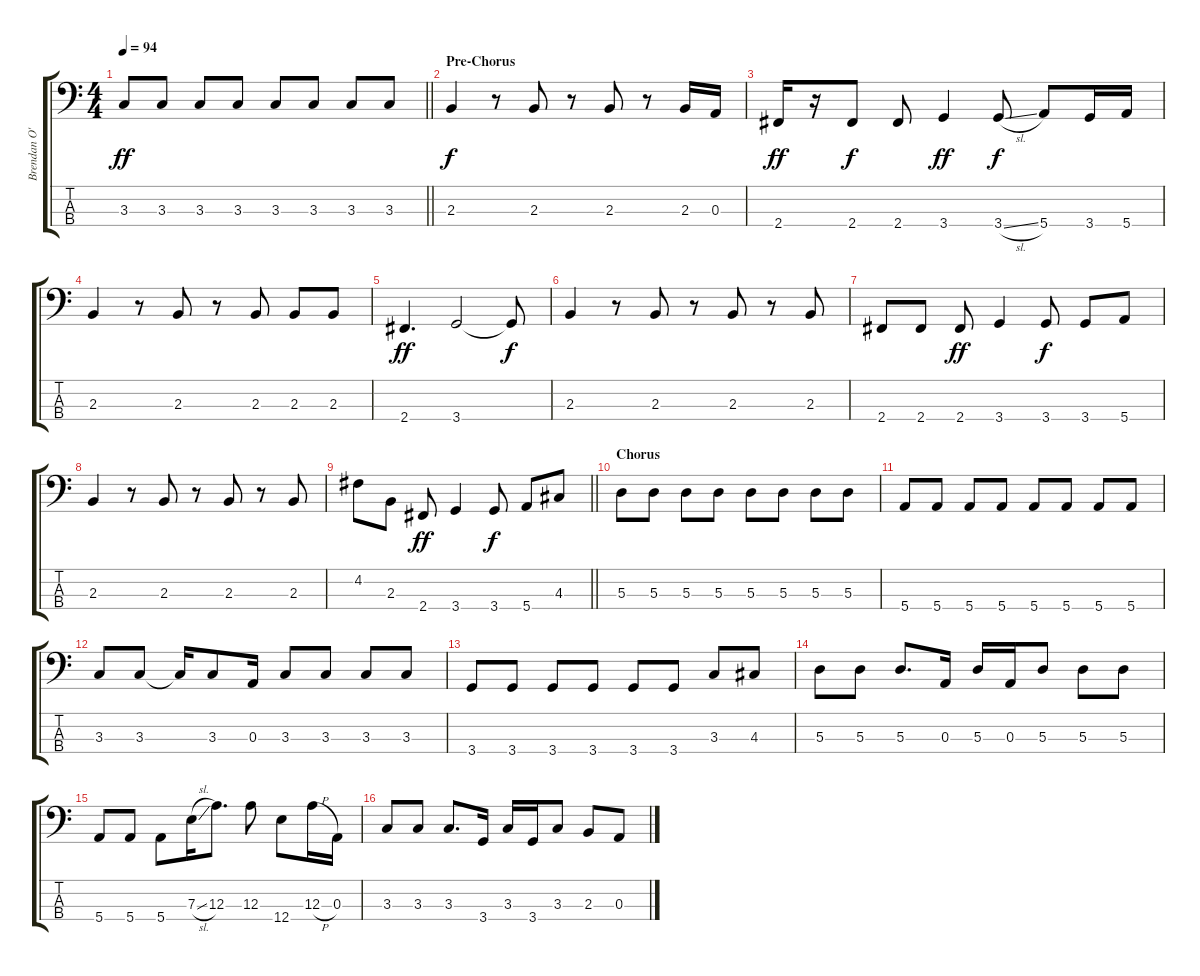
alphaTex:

\track ("Brendan O'Brien" "Brendan O'") {instrument electricbassfinger}
\staff {score tabs}
\tuning (G2 D2 A1 E1) {hide}
\ts (4 4)
\tempo 94
\clef f4
\barLineRight lightlight
\ks c
3.3.8{dy ff} 3.3.8 3.3.8 3.3.8 3.3.8 3.3.8 3.3.8 3.3.8 |
\section ("" "Pre-Chorus")
2.3.4{dy f} r.8 2.3.8 r.8 2.3.8 r.8 2.3.16 0.3.16 |
2.4.16{dy ff} r.16 2.4.8{dy f} 2.4.8 3.4.4{dy ff} 3.4{sl}.8{dy f} 5.4.8 3.4.16 5.4.16 |
2.3.4 r.8 2.3.8 r.8 2.3.8 2.3.8 2.3.8 |
2.4.4{d dy ff} 3.4.2 3.4{t}.8{dy f} |
2.3.4 r.8 2.3.8 r.8 2.3.8 r.8 2.3.8 |
2.4.8 2.4.8 2.4.8{dy ff} 3.4.4 3.4.8{dy f} 3.4.8 5.4.8 |
2.3.4 r.8 2.3.8 r.8 2.3.8 r.8 2.3.8 |
\barLineRight lightlight
4.2.8 2.3.8 2.4.8{dy ff} 3.4.4 3.4.8{dy f} 5.4.8 4.3.8 |
\section ("" "Chorus")
5.3.8 5.3.8 5.3.8 5.3.8 5.3.8 5.3.8 5.3.8 5.3.8 |
5.4.8 5.4.8 5.4.8 5.4.8 5.4.8 5.4.8 5.4.8 5.4.8 |
3.3.8 3.3.8 3.3{t}.16 3.3.8 0.3.16 3.3.8 3.3.8 3.3.8 3.3.8 |
3.4.8 3.4.8 3.4.8 3.4.8 3.4.8 3.4.8 3.3.8 4.3.8 |
5.3.8 5.3.8 5.3.8{d} 0.3.16 5.3.16 0.3.16 5.3.8 5.3.8 5.3.8 |
5.4.8 5.4.8 5.4.8 7.3{sl}.16 12.3.8{d} 12.3.8 12.4.8 12.3{h}.16 0.3.16 |
3.3.8 3.3.8 3.3.8{d} 3.4.16 3.3.16 3.4.16 3.3.8 2.3.8 0.3.8
